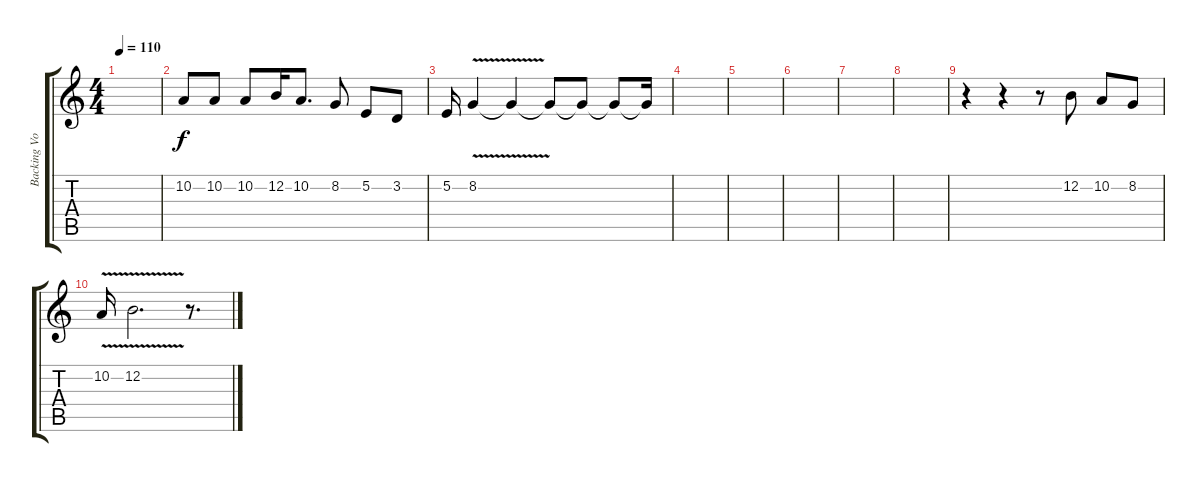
\track ("Backing Vocals" "Backing Vo") {instrument choiraahs}
\staff {score tabs}
\tuning (E4 B3 G3 D3 A2 E2) {hide}
\ts (4 4)
\tempo 110
\clef g2
\ks c
|
10.2.8 10.2.8 10.2.8 12.2.16 10.2.8{d} 8.2.8 5.2.8 3.2.8 |
5.2.16 8.2{v}.4 8.2{t}.4 8.2{t}.8 8.2{t}.8 8.2{t}.8 8.2{t}.16 |
|
|
|
|
|
r.4 r.4 r.8 12.2.8 10.2.8 8.2.8 |
10.2{v}.16 12.2{v}.2{d} r.8{d}
